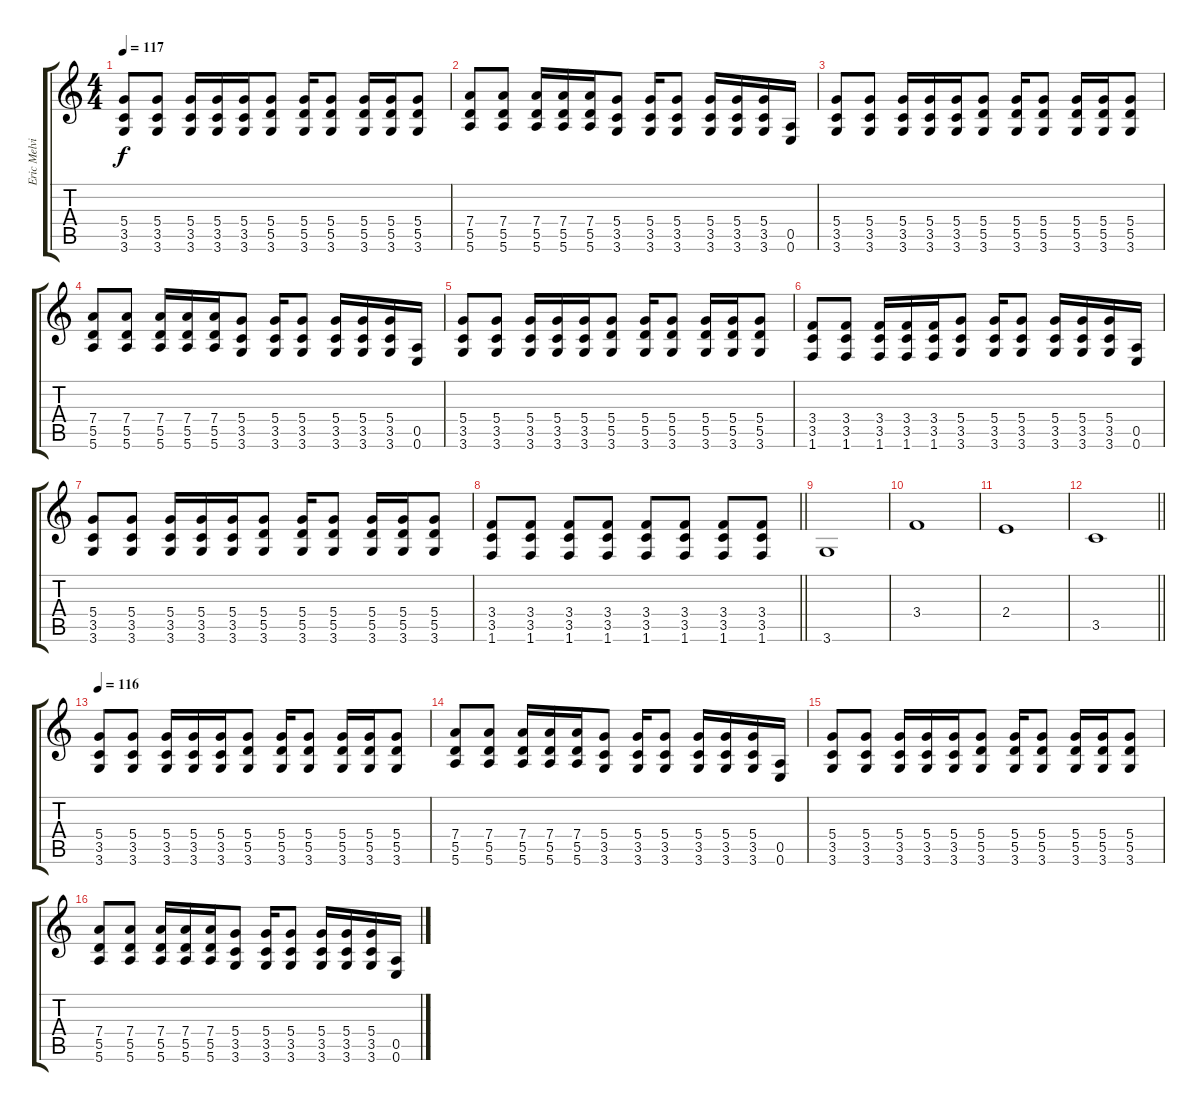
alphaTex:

\track ("Eric Melvin" "Eric Melvi") {instrument distortionguitar}
\staff {score tabs}
\tuning (E4 B3 G3 D3 A2 E2) {hide}
\ts (4 4)
\section ("" "")
\tempo 117
\clef g2
\ks c
(5.4 3.5 3.6).8{dy f} (5.4 3.5 3.6).8 (5.4 3.5 3.6).16 (5.4 3.5 3.6).16 (5.4 3.5 3.6).16 (5.4 5.5 3.6).8 (5.4 5.5 3.6).16 (5.4 5.5 3.6).8 (5.4 5.5 3.6).16 (5.4 5.5 3.6).16 (5.4 5.5 3.6).8 |
(7.4 5.5 5.6).8 (7.4 5.5 5.6).8 (7.4 5.5 5.6).16 (7.4 5.5 5.6).16 (7.4 5.5 5.6).16 (5.4 3.5 3.6).8 (5.4 3.5 3.6).16 (5.4 3.5 3.6).8 (5.4 3.5 3.6).16 (5.4 3.5 3.6).16 (5.4 3.5 3.6).16 (0.5 0.6).16 |
(5.4 3.5 3.6).8 (5.4 3.5 3.6).8 (5.4 3.5 3.6).16 (5.4 3.5 3.6).16 (5.4 3.5 3.6).16 (5.4 5.5 3.6).8 (5.4 5.5 3.6).16 (5.4 5.5 3.6).8 (5.4 5.5 3.6).16 (5.4 5.5 3.6).16 (5.4 5.5 3.6).8 |
(7.4 5.5 5.6).8 (7.4 5.5 5.6).8 (7.4 5.5 5.6).16 (7.4 5.5 5.6).16 (7.4 5.5 5.6).16 (5.4 3.5 3.6).8 (5.4 3.5 3.6).16 (5.4 3.5 3.6).8 (5.4 3.5 3.6).16 (5.4 3.5 3.6).16 (5.4 3.5 3.6).16 (0.5 0.6).16 |
(5.4 3.5 3.6).8 (5.4 3.5 3.6).8 (5.4 3.5 3.6).16 (5.4 3.5 3.6).16 (5.4 3.5 3.6).16 (5.4 5.5 3.6).8 (5.4 5.5 3.6).16 (5.4 5.5 3.6).8 (5.4 5.5 3.6).16 (5.4 5.5 3.6).16 (5.4 5.5 3.6).8 |
(3.4 3.5 1.6).8 (3.4 3.5 1.6).8 (3.4 3.5 1.6).16 (3.4 3.5 1.6).16 (3.4 3.5 1.6).16 (5.4 3.5 3.6).8 (5.4 3.5 3.6).16 (5.4 3.5 3.6).8 (5.4 3.5 3.6).16 (5.4 3.5 3.6).16 (5.4 3.5 3.6).16 (0.5 0.6).16 |
(5.4 3.5 3.6).8 (5.4 3.5 3.6).8 (5.4 3.5 3.6).16 (5.4 3.5 3.6).16 (5.4 3.5 3.6).16 (5.4 5.5 3.6).8 (5.4 5.5 3.6).16 (5.4 5.5 3.6).8 (5.4 5.5 3.6).16 (5.4 5.5 3.6).16 (5.4 5.5 3.6).8 |
\barLineRight lightlight
(3.4 3.5 1.6).8 (3.4 3.5 1.6).8 (3.4 3.5 1.6).8 (3.4 3.5 1.6).8 (3.4 3.5 1.6).8 (3.4 3.5 1.6).8 (3.4 3.5 1.6).8 (3.4 3.5 1.6).8 |
\section ("" "")
3.6.1 |
3.4.1 |
2.4.1 |
\barLineRight lightlight
3.5.1 |
\section ("" "")
\tempo 116
(5.4 3.5 3.6).8 (5.4 3.5 3.6).8 (5.4 3.5 3.6).16 (5.4 3.5 3.6).16 (5.4 3.5 3.6).16 (5.4 5.5 3.6).8 (5.4 5.5 3.6).16 (5.4 5.5 3.6).8 (5.4 5.5 3.6).16 (5.4 5.5 3.6).16 (5.4 5.5 3.6).8 |
(7.4 5.5 5.6).8 (7.4 5.5 5.6).8 (7.4 5.5 5.6).16 (7.4 5.5 5.6).16 (7.4 5.5 5.6).16 (5.4 3.5 3.6).8 (5.4 3.5 3.6).16 (5.4 3.5 3.6).8 (5.4 3.5 3.6).16 (5.4 3.5 3.6).16 (5.4 3.5 3.6).16 (0.5 0.6).16 |
(5.4 3.5 3.6).8 (5.4 3.5 3.6).8 (5.4 3.5 3.6).16 (5.4 3.5 3.6).16 (5.4 3.5 3.6).16 (5.4 5.5 3.6).8 (5.4 5.5 3.6).16 (5.4 5.5 3.6).8 (5.4 5.5 3.6).16 (5.4 5.5 3.6).16 (5.4 5.5 3.6).8 |
(7.4 5.5 5.6).8 (7.4 5.5 5.6).8 (7.4 5.5 5.6).16 (7.4 5.5 5.6).16 (7.4 5.5 5.6).16 (5.4 3.5 3.6).8 (5.4 3.5 3.6).16 (5.4 3.5 3.6).8 (5.4 3.5 3.6).16 (5.4 3.5 3.6).16 (5.4 3.5 3.6).16 (0.5 0.6).16
